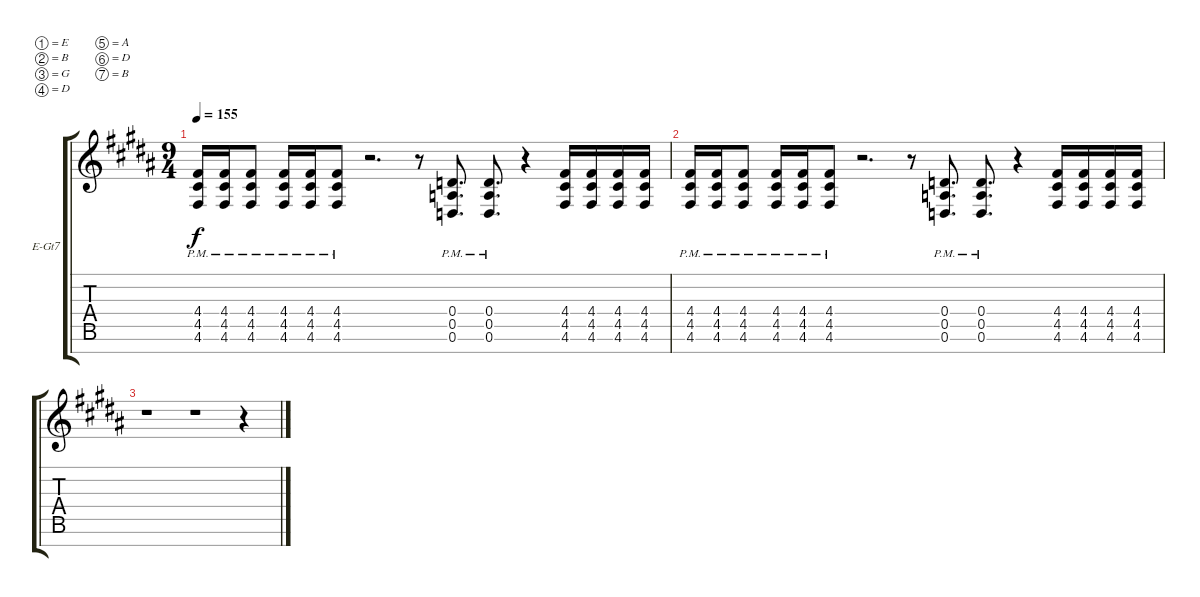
\bracketExtendMode groupsimilarinstruments
\firstSystemTrackNameOrientation horizontal
\otherSystemsTrackNameOrientation horizontal
\track ("Tosin Abasi - Lead 2" "E-Gt7") {instrument distortionguitar}
\staff {score tabs}
\tuning (E4 B3 G3 D3 A2 D2 B1)
\ts (9 4)
\tempo 155
\clef g2
\ks b
(4.4{pm} 4.5{pm} 4.6{pm}).16{dy f} (4.4{pm} 4.5{pm} 4.6{pm}).16 (4.4{pm} 4.5{pm} 4.6{pm}).8 (4.4{pm} 4.5{pm} 4.6{pm}).16 (4.4{pm} 4.5{pm} 4.6{pm}).16 (4.4{pm} 4.5{pm} 4.6{pm}).8 r.2{d} r.8 (0.4{pm} 0.5{pm} 0.6{pm}).8{d} (0.4{pm} 0.5{pm} 0.6{pm}).8{d} r.4 (4.4 4.5 4.6).16 (4.4 4.5 4.6).16 (4.4 4.5 4.6).16 (4.4 4.5 4.6).16 |
(4.4{pm} 4.5{pm} 4.6{pm}).16 (4.4{pm} 4.5{pm} 4.6{pm}).16 (4.4{pm} 4.5{pm} 4.6{pm}).8 (4.4{pm} 4.5{pm} 4.6{pm}).16 (4.4{pm} 4.5{pm} 4.6{pm}).16 (4.4{pm} 4.5{pm} 4.6{pm}).8 r.2{d} r.8 (0.4{pm} 0.5{pm} 0.6{pm}).8{d} (0.4{pm} 0.5{pm} 0.6{pm}).8{d} r.4 (4.4 4.5 4.6).16 (4.4 4.5 4.6).16 (4.4 4.5 4.6).16 (4.4 4.5 4.6).16 |
r.1 r.1 r.4
